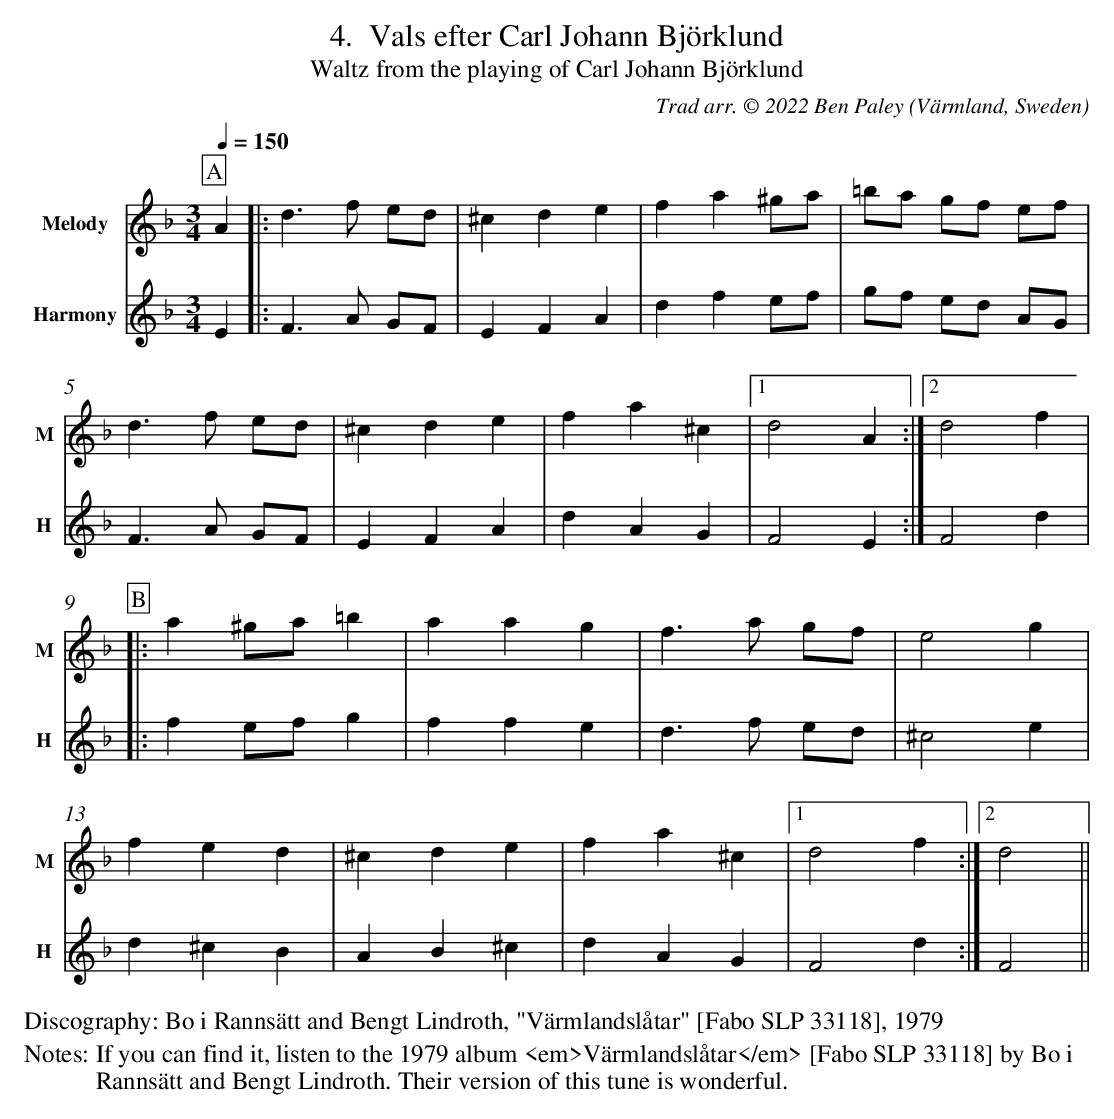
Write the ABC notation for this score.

X:1
T:Vals efter Carl Johann Björklund
T:Waltz from the playing of Carl Johann Björklund
L:1/8
M:3/4
C:Trad arr. © 2022 Ben Paley
O:Värmland, Sweden
Q:1/4=150
K:Dm
V:M clef=treble  name="Melody"   snm="M"
V:H clef=treble  name="Harmony"   snm="H"
%%score M|H
V:M
P:A
A2|:d3 f ed | ^c2 d2 e2 | f2 a2 ^ga | =ba gf ef |
d3 f ed | ^c2 d2 e2 | f2 a2 ^c2 |1 d4 A2 :|2 d4 f2 |
P:B
|:a2 ^ga =b2 | a2 a2 g2 | f3 a gf | e4 g2 |
f2 e2 d2 | ^c2 d2 e2 | f2 a2 ^c2 |1 d4 f2 :|2 d4||
V:H
P:A
E2|:F3 A GF | E2 F2 A2 | d2 f2  ef | gf ed AG |
F3 A GF | E2 F2 A2 | d2 A2 G2 |1 F4 E2 :|2 F4 d2 |
P:B
|:f2  ef  g2 | f2 f2 e2 | d3 f ed | ^c4 e2 |
d2 ^c2 B2 | A2 B2 ^c2 | d2 A2 G2 |1 F4 d2 :|2 F4||
